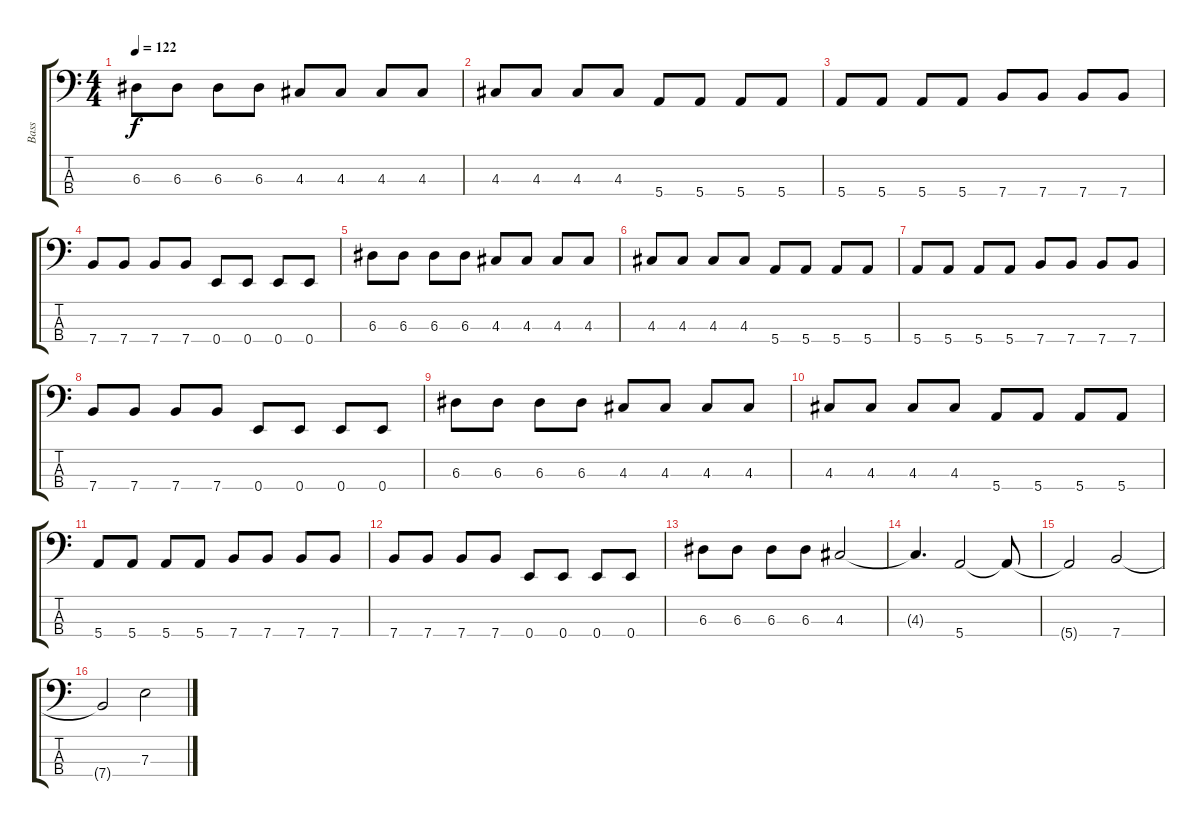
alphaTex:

\track ("Bass" "Bass") {instrument electricbasspick}
\staff {score tabs}
\tuning (G2 D2 A1 E1) {hide}
\ts (4 4)
\tempo 122
\clef f4
\ks c
6.3.8{dy f} 6.3.8 6.3.8 6.3.8 4.3.8 4.3.8 4.3.8 4.3.8 |
4.3.8 4.3.8 4.3.8 4.3.8 5.4.8 5.4.8 5.4.8 5.4.8 |
5.4.8 5.4.8 5.4.8 5.4.8 7.4.8 7.4.8 7.4.8 7.4.8 |
7.4.8 7.4.8 7.4.8 7.4.8 0.4.8 0.4.8 0.4.8 0.4.8 |
6.3.8 6.3.8 6.3.8 6.3.8 4.3.8 4.3.8 4.3.8 4.3.8 |
4.3.8 4.3.8 4.3.8 4.3.8 5.4.8 5.4.8 5.4.8 5.4.8 |
5.4.8 5.4.8 5.4.8 5.4.8 7.4.8 7.4.8 7.4.8 7.4.8 |
7.4.8 7.4.8 7.4.8 7.4.8 0.4.8 0.4.8 0.4.8 0.4.8 |
6.3.8 6.3.8 6.3.8 6.3.8 4.3.8 4.3.8 4.3.8 4.3.8 |
4.3.8 4.3.8 4.3.8 4.3.8 5.4.8 5.4.8 5.4.8 5.4.8 |
5.4.8 5.4.8 5.4.8 5.4.8 7.4.8 7.4.8 7.4.8 7.4.8 |
7.4.8 7.4.8 7.4.8 7.4.8 0.4.8 0.4.8 0.4.8 0.4.8 |
6.3.8 6.3.8 6.3.8 6.3.8 4.3.2 |
4.3{t}.4{d} 5.4.2 5.4{t}.8 |
5.4{t}.2 7.4.2 |
7.4{t}.2 7.3.2
